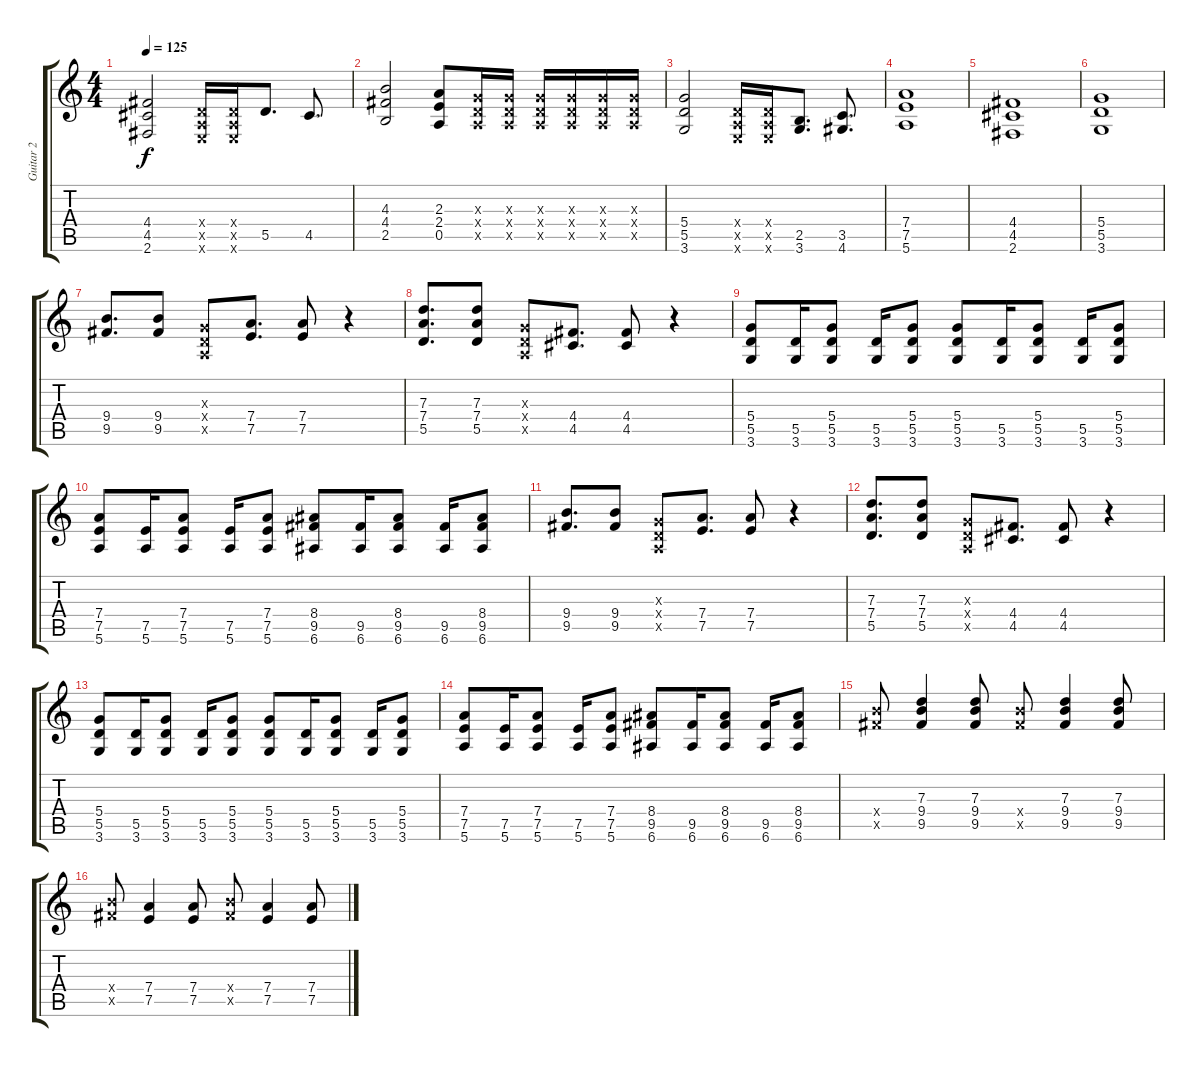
\track ("Guitar 2" "Guitar 2") {instrument distortionguitar}
\staff {score tabs}
\tuning (E4 B3 G3 D3 A2 E2) {hide}
\ts (4 4)
\tempo 125
\clef g2
\ks c
(4.4 4.5 2.6).2{dy f} (0.4{x} 0.5{x} 0.6{x}).16 (0.4{x} 0.5{x} 0.6{x}).16 5.5.8{d} 4.5.8{d} |
(4.3 4.4 2.5).2 (2.3 2.4 0.5).8 (0.3{x} 0.4{x} 0.5{x}).16 (0.3{x} 0.4{x} 0.5{x}).16 (0.3{x} 0.4{x} 0.5{x}).16 (0.3{x} 0.4{x} 0.5{x}).16 (0.3{x} 0.4{x} 0.5{x}).16 (0.3{x} 0.4{x} 0.5{x}).16 |
(5.4 5.5 3.6).2{volume 16} (0.4{x} 0.5{x} 0.6{x}).16 (0.4{x} 0.5{x} 0.6{x}).16 (2.5 3.6).8{d} (3.5 4.6).8{d} |
(7.4 7.5 5.6).1 |
(4.4 4.5 2.6).1 |
(5.4 5.5 3.6).1 |
(9.4 9.5).8{d} (9.4 9.5).8 (0.3{x} 0.4{x} 0.5{x}).8 (7.4 7.5).8{d} (7.4 7.5).8 r.4 |
(7.3 7.4 5.5).8{d} (7.3 7.4 5.5).8 (0.3{x} 0.4{x} 0.5{x}).8 (4.4 4.5).8{d} (4.4 4.5).8 r.4 |
(5.4 5.5 3.6).8 (5.5 3.6).16 (5.4 5.5 3.6).8 (5.5 3.6).16 (5.4 5.5 3.6).8 (5.4 5.5 3.6).8 (5.5 3.6).16 (5.4 5.5 3.6).8 (5.5 3.6).16 (5.4 5.5 3.6).8 |
(7.4 7.5 5.6).8 (7.5 5.6).16 (7.4 7.5 5.6).8 (7.5 5.6).16 (7.4 7.5 5.6).8 (8.4 9.5 6.6).8 (9.5 6.6).16 (8.4 9.5 6.6).8 (9.5 6.6).16 (8.4 9.5 6.6).8 |
(9.4 9.5).8{d} (9.4 9.5).8 (0.3{x} 0.4{x} 0.5{x}).8 (7.4 7.5).8{d} (7.4 7.5).8 r.4 |
(7.3 7.4 5.5).8{d} (7.3 7.4 5.5).8 (0.3{x} 0.4{x} 0.5{x}).8 (4.4 4.5).8{d} (4.4 4.5).8 r.4 |
(5.4 5.5 3.6).8 (5.5 3.6).16 (5.4 5.5 3.6).8 (5.5 3.6).16 (5.4 5.5 3.6).8 (5.4 5.5 3.6).8 (5.5 3.6).16 (5.4 5.5 3.6).8 (5.5 3.6).16 (5.4 5.5 3.6).8 |
(7.4 7.5 5.6).8 (7.5 5.6).16 (7.4 7.5 5.6).8 (7.5 5.6).16 (7.4 7.5 5.6).8 (8.4 9.5 6.6).8 (9.5 6.6).16 (8.4 9.5 6.6).8 (9.5 6.6).16 (8.4 9.5 6.6).8 |
(9.4{x} 9.5{x}).8{volume 11} (7.3 9.4 9.5).4 (7.3 9.4 9.5).8 (9.4{x} 9.5{x}).8 (7.3 9.4 9.5).4 (7.3 9.4 9.5).8 |
(9.4{x} 9.5{x}).8 (7.4 7.5).4 (7.4 7.5).8 (9.4{x} 9.5{x}).8 (7.4 7.5).4 (7.4 7.5).8
